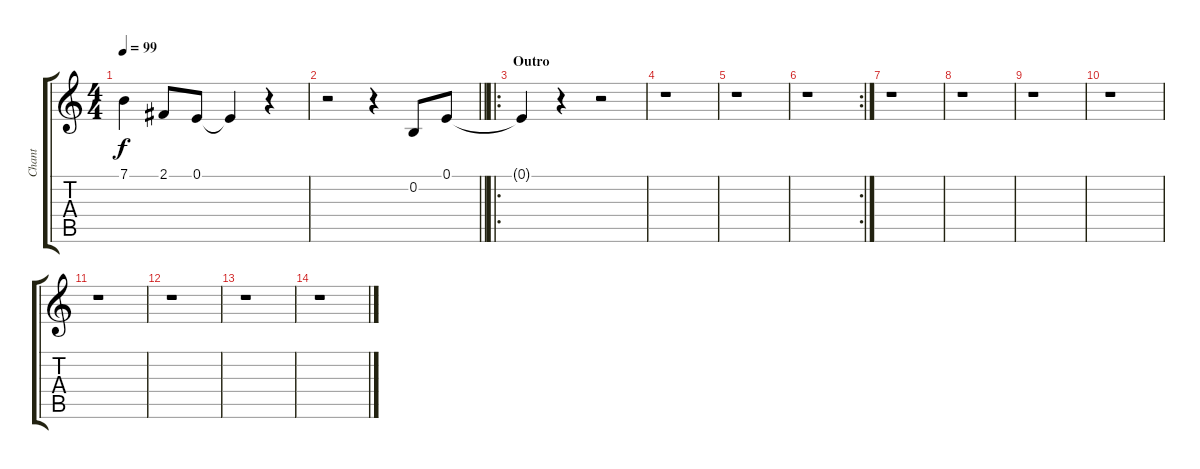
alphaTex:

\track ("Chant" "Chant") {instrument oboe}
\staff {score tabs}
\tuning (E4 B3 G3 D3 A2 E2) {hide}
\ts (4 4)
\tempo 99
\clef g2
\ks c
7.1{t}.4{dy f} 2.1.8 0.1.8 0.1{t}.4 r.4 |
\barLineRight lightlight
r.2 r.4 0.2.8 0.1.8 |
\ro
\section ("" "Outro")
0.1{t}.4 r.4 r.2 |
r.1 |
r.1 |
\rc 2
r.1 |
r.1 |
r.1 |
r.1 |
r.1 |
r.1 |
r.1 |
r.1 |
r.1
